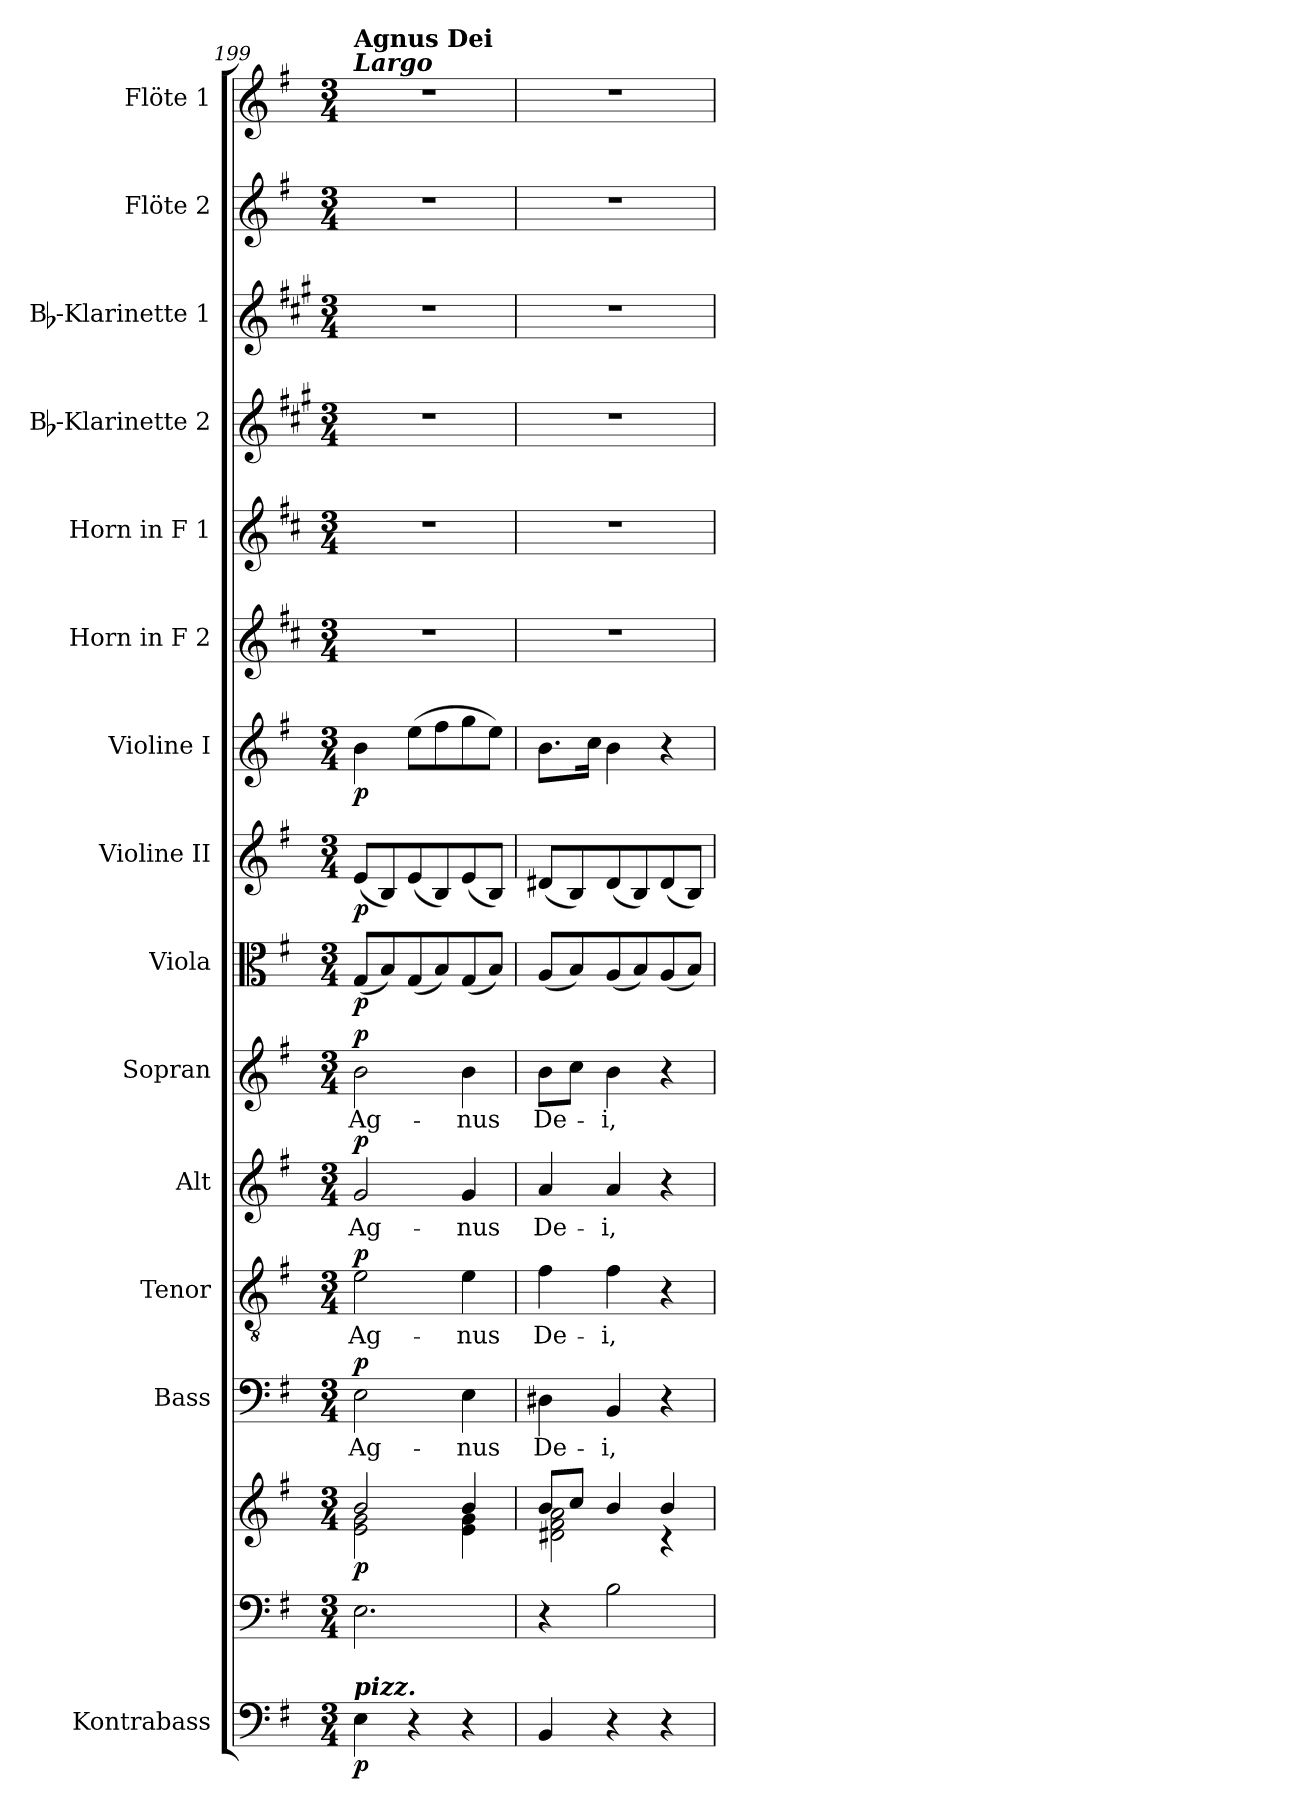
**kern	**dynam	**kern	**kern	**dynam	**kern	**text	**dynam	**kern	**text	**dynam	**kern	**text	**dynam	**kern	**text	**dynam	**kern	**dynam	**kern	**dynam	**kern	**dynam	**kern	**kern	**kern	**kern	**kern	**kern
*part15	*part15	*part14	*part14	*part14	*part13	*part13	*part13	*part12	*part12	*part12	*part11	*part11	*part11	*part10	*part10	*part10	*part9	*part9	*part8	*part8	*part7	*part7	*part6	*part5	*part4	*part3	*part2	*part1
*staff16	*staff16	*staff15	*staff14	*staff14/15	*staff13	*staff13	*staff13	*staff12	*staff12	*staff12	*staff11	*staff11	*staff11	*staff10	*staff10	*staff10	*staff9	*staff9	*staff8	*staff8	*staff7	*staff7	*staff6	*staff5	*staff4	*staff3	*staff2	*staff1
*I"Kontrabass	*	*	*	*	*I"Bass	*	*	*I"Tenor	*	*	*I"Alt	*	*	*I"Sopran	*	*	*I"Viola	*	*I"Violine II	*	*I"Violine I	*	*I"Horn in F 2	*I"Horn in F 1	*I"Bb-Klarinette 2	*I"Bb-Klarinette 1	*I"Flöte 2	*I"Flöte 1
*I'Kb.	*	*	*	*	*I'B.	*	*	*I'T.	*	*	*I'A.	*	*	*I'S.	*	*	*I'Vla.	*	*I'Vl. II	*	*I'Vl. I	*	*I'Horn 2	*I'Horn 1	*I'Bb Kl. 2	*I'Bb Kl. 1	*I'Fl. 2	*I'Fl. 1
!!LO:PB:g=z
*clefF4	*	*clefF4	*clefG2	*	*clefF4	*	*	*clefGv2	*	*	*clefG2	*	*	*clefG2	*	*	*clefC3	*	*clefG2	*	*clefG2	*	*clefG2	*clefG2	*clefG2	*clefG2	*clefG2	*clefG2
*ITrd7c12	*	*	*	*	*	*	*	*	*	*	*	*	*	*	*	*	*	*	*	*	*	*	*ITrd4c7	*ITrd4c7	*ITrd1c2	*ITrd1c2	*	*
*k[f#]	*	*k[f#]	*k[f#]	*	*k[f#]	*	*	*k[f#]	*	*	*k[f#]	*	*	*k[f#]	*	*	*k[f#]	*	*k[f#]	*	*k[f#]	*	*k[f#]	*k[f#]	*k[f#]	*k[f#]	*k[f#]	*k[f#]
*G:	*	*G:	*G:	*	*G:	*	*	*G:	*	*	*G:	*	*	*G:	*	*	*G:	*	*G:	*	*G:	*	*G:	*G:	*G:	*G:	*G:	*G:
*M3/4	*	*M3/4	*M3/4	*	*M3/4	*	*	*M3/4	*	*	*M3/4	*	*	*M3/4	*	*	*M3/4	*	*M3/4	*	*M3/4	*	*M3/4	*M3/4	*M3/4	*M3/4	*M3/4	*M3/4
=199	=199	=199	=199	=199	=199	=199	=199	=199	=199	=199	=199	=199	=199	=199	=199	=199	=199	=199	=199	=199	=199	=199	=199	=199	=199	=199	=199	=199
*	*	*	*^	*	*	*	*	*	*	*	*	*	*	*	*	*	*	*	*	*	*	*	*	*	*	*	*	*
!	!	!	!	!	!	!	!	!	!	!	!	!	!	!	!	!	!	!	!	!	!	!	!	!	!	!	!	!	!LO:TX:a:Bi:t=Largo
!	!	!	!	!	!	!	!	!	!	!	!	!	!	!	!	!	!	!	!	!	!	!	!	!	!	!	!	!	!LO:TX:a:B:t=Agnus Dei
!LO:TX:a:Bi:t=pizz.	!	!	!	!	!	!	!	!	!	!	!	!	!	!	!	!	!	!	!	!	!	!	!	!	!	!	!	!	!
!	!LO:DY:b	!	!	!	!LO:DY:b	!	!LO:LY:b	!LO:DY:a	!	!LO:LY:b	!LO:DY:a	!	!LO:LY:b	!LO:DY:a	!	!LO:LY:b	!LO:DY:a	!	!LO:DY:b	!	!LO:DY:b	!	!LO:DY:b	!	!	!	!	!	!
4EE\	p	2.E\	2b/	2e\ 2g\	p	2E\	Ag-	p	2e\	Ag-	p	2g/	Ag-	p	2b\	Ag-	p	(<8G/L	p	(<8e/L	p	4b\	p	2.r	2.r	2.r	2.r	2.r	2.r
.	.	.	.	.	.	.	.	.	.	.	.	.	.	.	.	.	.	8B/)	.	8B/)	.	.	.	.	.	.	.	.	.
4r	.	.	.	.	.	.	.	.	.	.	.	.	.	.	.	.	.	(<8G/	.	(<8e/	.	(>8ee\L	.	.	.	.	.	.	.
.	.	.	.	.	.	.	.	.	.	.	.	.	.	.	.	.	.	8B/)	.	8B/)	.	8ff#\	.	.	.	.	.	.	.
!	!	!	!	!	!	!	!LO:LY:b	!	!	!LO:LY:b	!	!	!LO:LY:b	!	!	!LO:LY:b	!	!	!	!	!	!	!	!	!	!	!	!	!
4r	.	.	4b/	4e\ 4g\	.	4E\	-nus	.	4e\	-nus	.	4g/	-nus	.	4b\	-nus	.	(<8G/	.	(<8e/	.	8gg\	.	.	.	.	.	.	.
.	.	.	.	.	.	.	.	.	.	.	.	.	.	.	.	.	.	8B/J)	.	8B/J)	.	8ee\J)	.	.	.	.	.	.	.
=200	=200	=200	=200	=200	=200	=200	=200	=200	=200	=200	=200	=200	=200	=200	=200	=200	=200	=200	=200	=200	=200	=200	=200	=200	=200	=200	=200	=200	=200
!	!	!	!	!	!	!	!LO:LY:b	!	!	!LO:LY:b	!	!	!LO:LY:b	!	!	!LO:LY:b	!	!	!	!	!	!	!	!	!	!	!	!	!
4BBB/	.	4r	8b/L	2d#X\ 2f#\ 2a\	.	4D#X\	De-	.	4f#\	De-	.	4a/	De-	.	8b\L	De-	.	(<8A/L	.	(<8d#X/L	.	8.b\L	.	2.r	2.r	2.r	2.r	2.r	2.r
.	.	.	8cc/J	.	.	.	.	.	.	.	.	.	.	.	8cc\J	.	.	8B/)	.	8B/)	.	.	.	.	.	.	.	.	.
.	.	.	.	.	.	.	.	.	.	.	.	.	.	.	.	.	.	.	.	.	.	16cc\Jk	.	.	.	.	.	.	.
!	!	!	!	!	!	!	!LO:LY:b	!	!	!LO:LY:b	!	!	!LO:LY:b	!	!	!LO:LY:b	!	!	!	!	!	!	!	!	!	!	!	!	!
4r	.	2B\	4b/	.	.	4BB/	-i,	.	4f#\	-i,	.	4a/	-i,	.	4b\	-i,	.	(<8A/	.	(<8d#/	.	4b\	.	.	.	.	.	.	.
.	.	.	.	.	.	.	.	.	.	.	.	.	.	.	.	.	.	8B/)	.	8B/)	.	.	.	.	.	.	.	.	.
4r	.	.	4b/	4rc	.	4r	.	.	4r	.	.	4r	.	.	4r	.	.	(<8A/	.	(<8d#/	.	4r	.	.	.	.	.	.	.
.	.	.	.	.	.	.	.	.	.	.	.	.	.	.	.	.	.	8B/J)	.	8B/J)	.	.	.	.	.	.	.	.	.
*	*	*	*v	*v	*	*	*	*	*	*	*	*	*	*	*	*	*	*	*	*	*	*	*	*	*	*	*	*	*
=	=	=	=	=	=	=	=	=	=	=	=	=	=	=	=	=	=	=	=	=	=	=	=	=	=	=	=	=
*-	*-	*-	*-	*-	*-	*-	*-	*-	*-	*-	*-	*-	*-	*-	*-	*-	*-	*-	*-	*-	*-	*-	*-	*-	*-	*-	*-	*-
